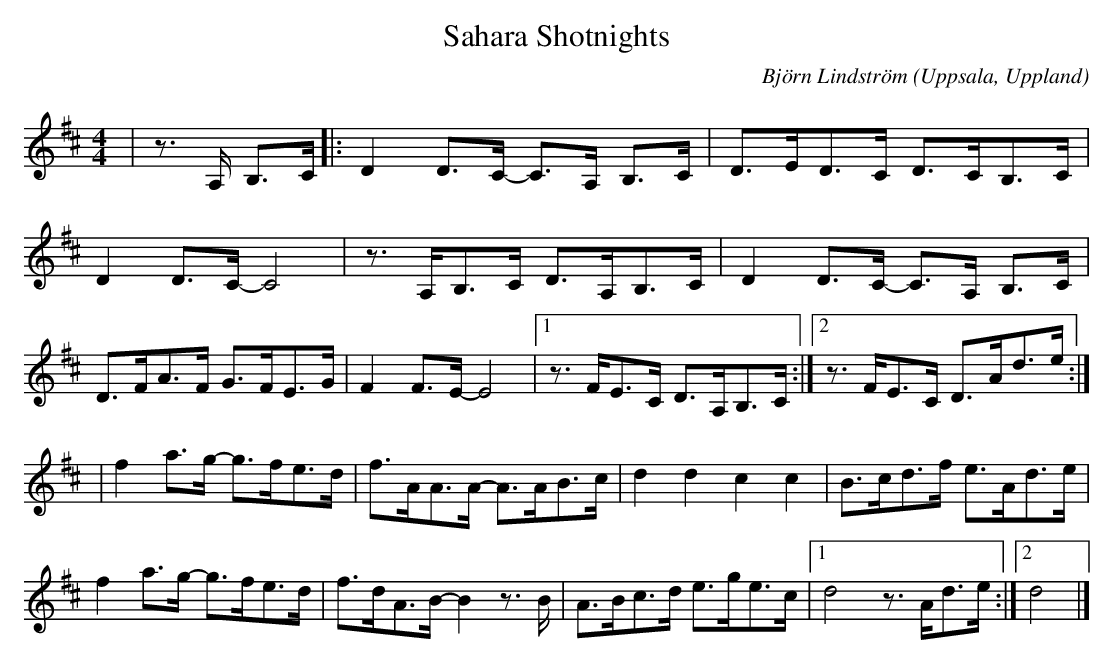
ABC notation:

X:1
T:Sahara Shotnights
C:Björn Lindström
O:Uppsala, Uppland
M:4/4
L:1/8
K:D
| z>A, B,>C |: D2 D>C - C>A, B,>C | D>ED>C D>CB,>C | D2 D>C - C4 | z>A,B,>C D>A,B,>C | D2 D>C - C>A, B,>C | D>FA>F G>FE>G | F2 F>E - E4 |1 z>FE>C D>A,B,>C :|2 z>FE>C D>Ad>e :|
| f2 a>g - g>fe>d | f>AA>A - A>AB>c | d2 d2 c2 c2 | B>cd>f e>Ad>e | f2 a>g - g>fe>d | f>dA>B - B2 z>B | A>Bc>d e>ge>c |1 d4  z>Ad>e :|2 d4 |]
